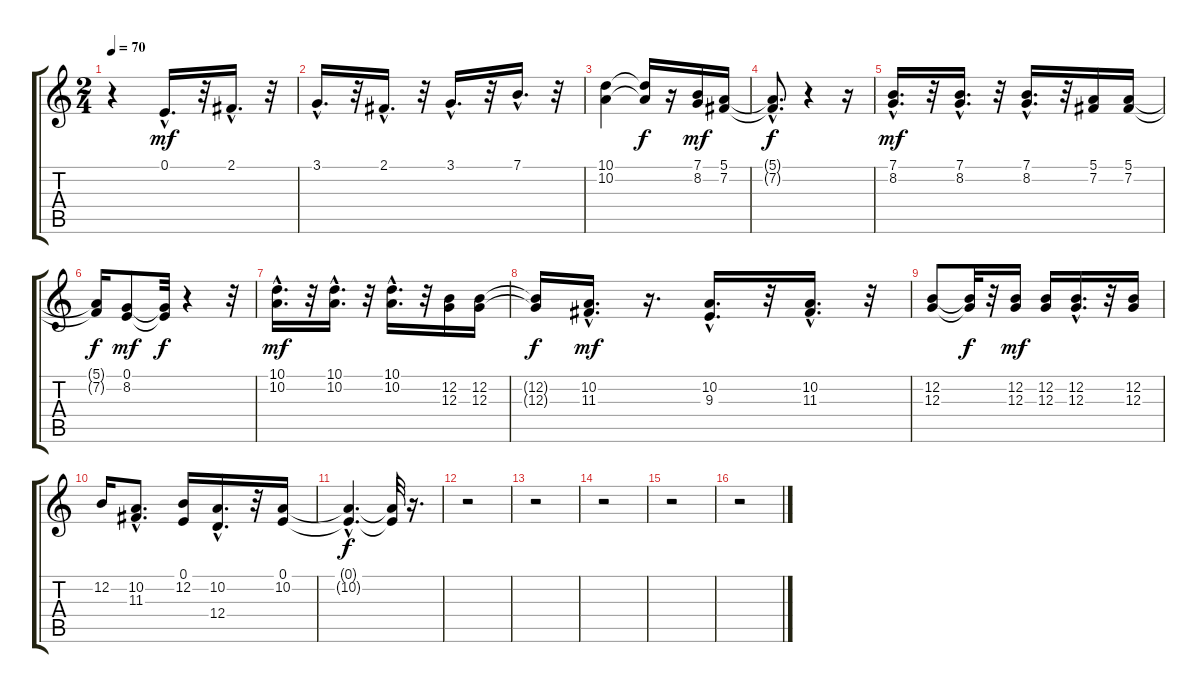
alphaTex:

\track "" {instrument vibraphone}
\staff {score tabs}
\tuning (E4 B3 G3 D3 A2 E2) {hide}
\ts (2 4)
\tempo 70
\clef g2
\ks c
r.4{dy f} 0.1{hac}.16{d dy mf} r.32 2.1{hac}.16{d} r.32 |
3.1{hac}.16{d} r.32 2.1{hac}.16{d} r.32 3.1{hac}.16{d} r.32 7.1{hac}.16{d} r.32 |
(10.1 10.2).4 (10.1{t} 10.2{t}).16{dy f} r.16 (7.1 8.2).16{dy mf} (5.1 7.2).16 |
(5.1{hac t} 7.2{hac t}).8{d dy f} r.4 r.16 |
(7.1{hac} 8.2{hac}).16{d dy mf} r.32 (7.1{hac} 8.2{hac}).16{d} r.32 (7.1{hac} 8.2{hac}).16{d} r.32 (5.1 7.2).16 (5.1 7.2).16 |
(5.1{t} 7.2{t}).16{dy f} (0.1 8.2).8{dy mf} (0.1{t} 8.2{t}).32{dy f} r.4 r.32 |
(10.1{hac} 10.2{hac}).16{d dy mf} r.32 (10.1{hac} 10.2{hac}).16{d} r.32 (10.1{hac} 10.2{hac}).16{d} r.32 (12.2 12.3).16 (12.2 12.3).16 |
(12.2{t} 12.3{t}).16{dy f} (10.2{hac} 11.3{hac}).16{d dy mf} r.16{d} (10.2{hac} 9.3{hac}).16{d} r.32 (10.2{hac} 11.3{hac}).16{d} r.32 |
(12.2 12.3).8 (12.2{t} 12.3{t}).32{dy f} r.32 (12.2 12.3).16{dy mf} (12.2 12.3).16 (12.2{hac} 12.3{hac}).16{d} r.32 (12.2 12.3).16 |
12.2.16 (10.2{hac} 11.3{hac}).8{d} (0.1 12.2).16 (10.2{hac} 12.4{hac}).16{d} r.32 (0.1 10.2).16 |
(0.1{hac t} 10.2{hac t}).4{d dy f} (0.1{t} 10.2{t}).32 r.16{d} |
r.2 |
r.2 |
r.2 |
r.2 |
r.2
